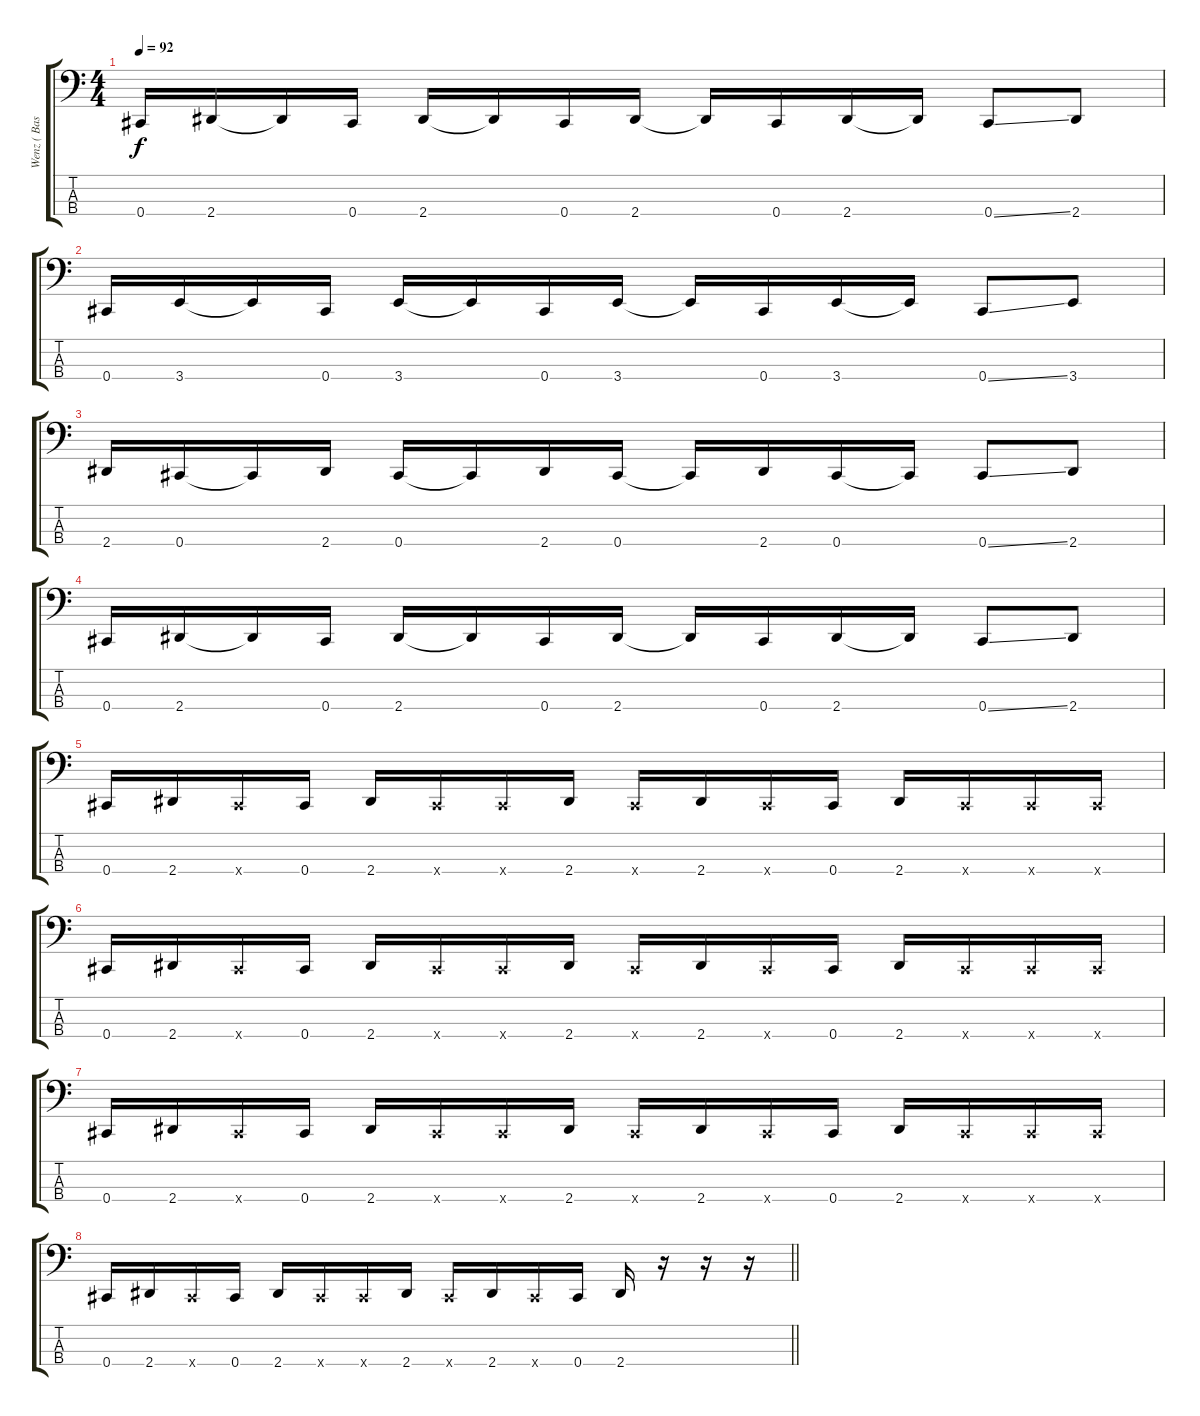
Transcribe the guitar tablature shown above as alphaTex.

\track ("Wenz ( Bass guitar )" "Wenz ( Bas") {instrument electricbasspick}
\staff {score tabs}
\tuning (Gb2 Db2 Ab1 Db1) {hide}
\ts (4 4)
\tempo 92
\clef f4
\ks c
0.4.16{dy f} 2.4.16 2.4{t}.16 0.4.16 2.4.16 2.4{t}.16 0.4.16 2.4.16 2.4{t}.16 0.4.16 2.4.16 2.4{t}.16 0.4{ss}.8 2.4.8 |
0.4.16 3.4.16 3.4{t}.16 0.4.16 3.4.16 3.4{t}.16 0.4.16 3.4.16 3.4{t}.16 0.4.16 3.4.16 3.4{t}.16 0.4{ss}.8 3.4.8 |
2.4.16 0.4.16 0.4{t}.16 2.4.16 0.4.16 0.4{t}.16 2.4.16 0.4.16 0.4{t}.16 2.4.16 0.4.16 0.4{t}.16 0.4{ss}.8 2.4.8 |
0.4.16 2.4.16 2.4{t}.16 0.4.16 2.4.16 2.4{t}.16 0.4.16 2.4.16 2.4{t}.16 0.4.16 2.4.16 2.4{t}.16 0.4{ss}.8 2.4.8 |
0.4.16 2.4.16 0.4{x}.16 0.4.16 2.4.16 0.4{x}.16 0.4{x}.16 2.4.16 0.4{x}.16 2.4.16 0.4{x}.16 0.4.16 2.4.16 0.4{x}.16 0.4{x}.16 0.4{x}.16 |
0.4.16 2.4.16 0.4{x}.16 0.4.16 2.4.16 0.4{x}.16 0.4{x}.16 2.4.16 0.4{x}.16 2.4.16 0.4{x}.16 0.4.16 2.4.16 0.4{x}.16 0.4{x}.16 0.4{x}.16 |
0.4.16 2.4.16 0.4{x}.16 0.4.16 2.4.16 0.4{x}.16 0.4{x}.16 2.4.16 0.4{x}.16 2.4.16 0.4{x}.16 0.4.16 2.4.16 0.4{x}.16 0.4{x}.16 0.4{x}.16 |
\barLineRight lightlight
0.4.16 2.4.16 0.4{x}.16 0.4.16 2.4.16 0.4{x}.16 0.4{x}.16 2.4.16 0.4{x}.16 2.4.16 0.4{x}.16 0.4.16 2.4.16 r.16 r.16 r.16
